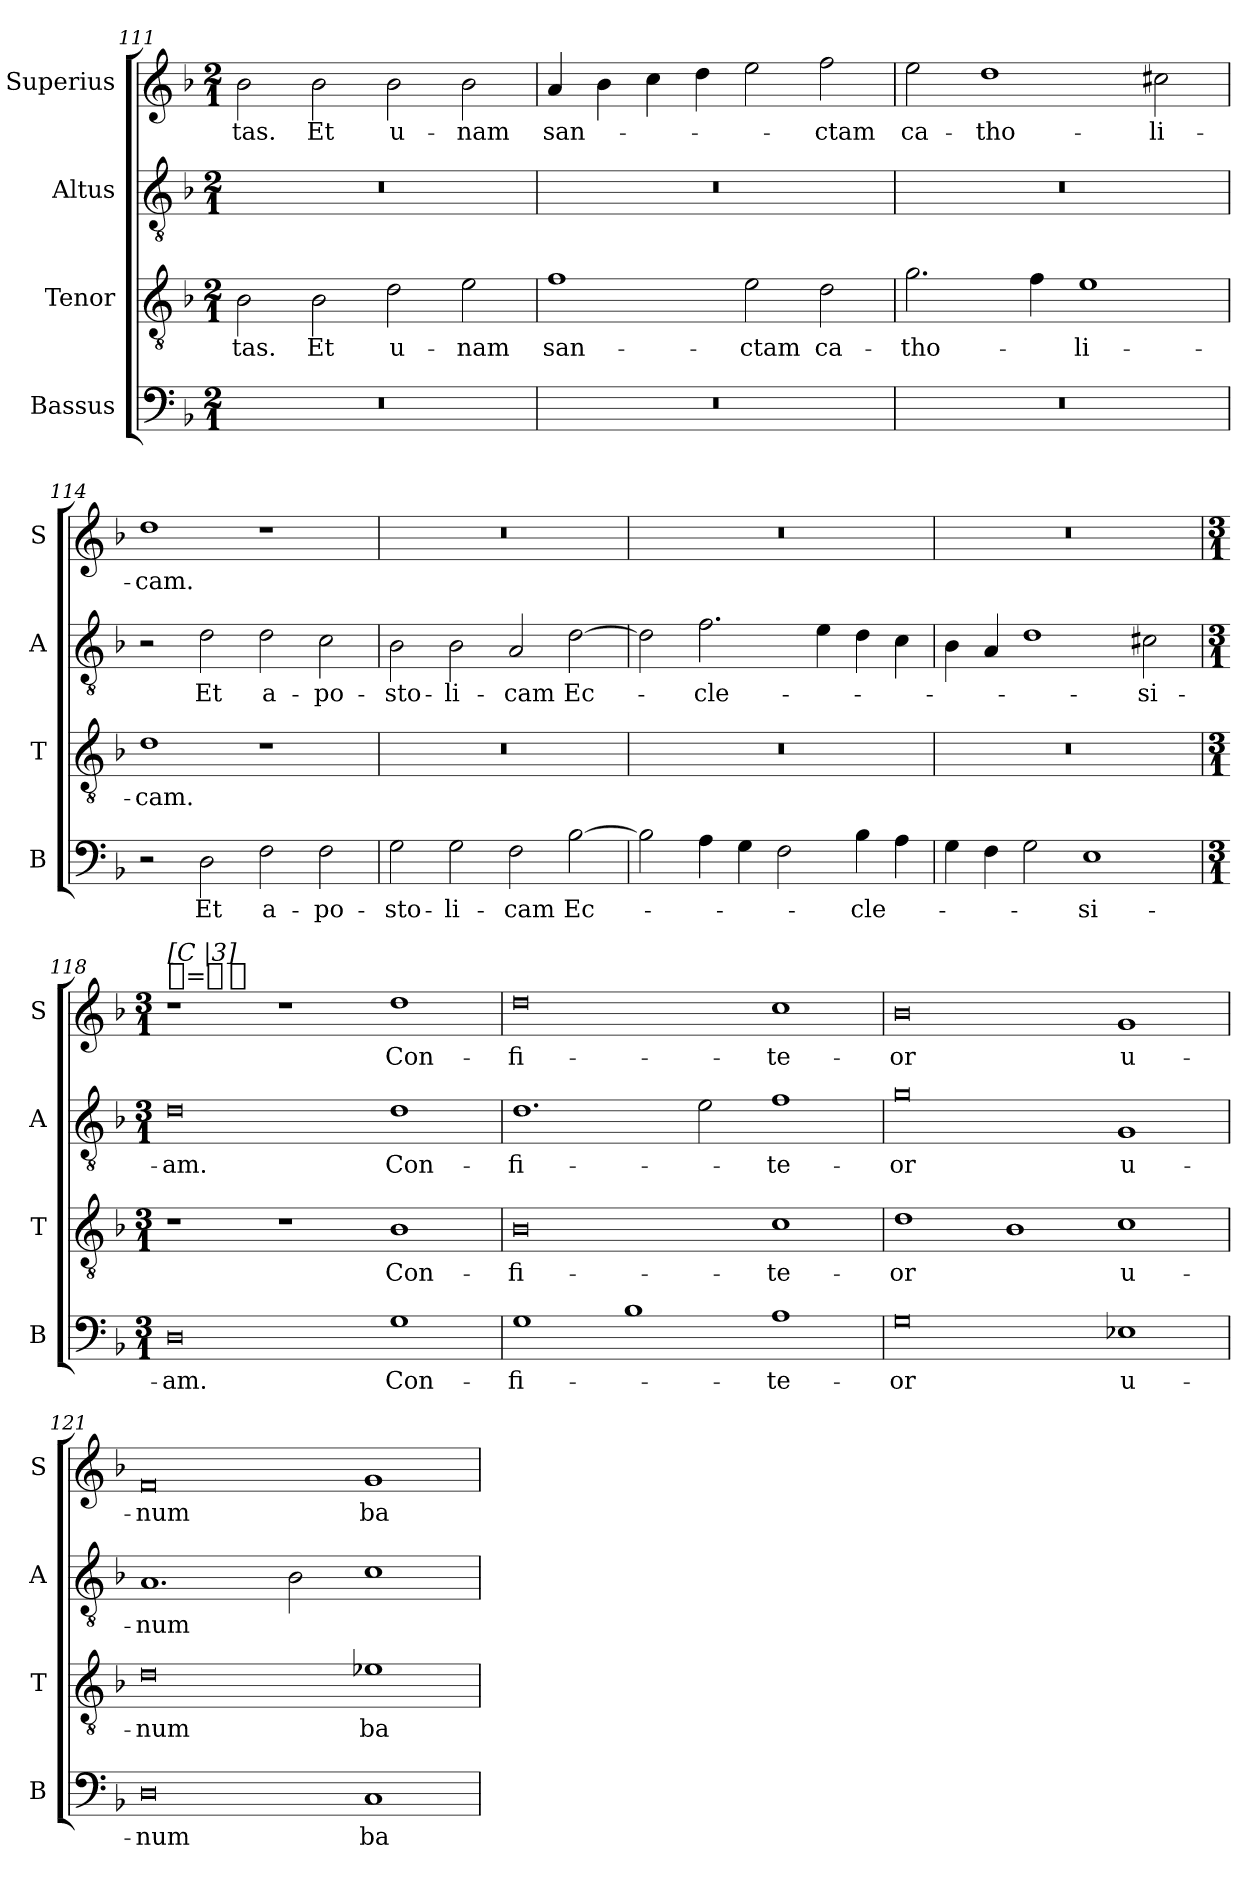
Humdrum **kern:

**kern	**text	**kern	**text	**kern	**text	**kern	**text
*part4	*part4	*part3	*part3	*part2	*part2	*part1	*part1
*staff4	*staff4	*staff3	*staff3	*staff2	*staff2	*staff1	*staff1
*I"Bassus	*	*I"Tenor	*	*I"Altus	*	*I"Superius	*
*I'B	*	*I'T	*	*I'A	*	*I'S	*
*clefF4	*	*clefGv2	*	*clefGv2	*	*clefG2	*
*k[b-]	*	*k[b-]	*	*k[b-]	*	*k[b-]	*
*M2/1	*	*M2/1	*	*M2/1	*	*M2/1	*
=111	=111	=111	=111	=111	=111	=111	=111
0r	.	2B-	-tas.	0r	.	2b-	-tas.
.	.	2B-	Et	.	.	2b-	Et
.	.	2d	u-	.	.	2b-	u-
.	.	2e	-nam	.	.	2b-	-nam
=112	=112	=112	=112	=112	=112	=112	=112
0r	.	1f	san-	0r	.	4a	san-
.	.	.	.	.	.	4b-	.
.	.	.	.	.	.	4cc	.
.	.	.	.	.	.	4dd	.
.	.	2e	-ctam	.	.	2ee	.
.	.	2d	ca-	.	.	2ff	-ctam
=113	=113	=113	=113	=113	=113	=113	=113
0r	.	2.g	-tho-	0r	.	2ee	ca-
.	.	.	.	.	.	1dd	-tho-
.	.	4f	.	.	.	.	.
.	.	1e	-li-	.	.	.	.
.	.	.	.	.	.	2cc#X	-li-
=114	=114	=114	=114	=114	=114	=114	=114
2r	.	1d	-cam.	2r	.	1dd	-cam.
2D	Et	.	.	2d	Et	.	.
2F	a-	1r	.	2d	a-	1r	.
2F	-po-	.	.	2c	-po-	.	.
=115	=115	=115	=115	=115	=115	=115	=115
2G	-sto-	0r	.	2B-	-sto-	0r	.
2G	-li-	.	.	2B-	-li-	.	.
2F	-cam	.	.	2A	-cam	.	.
[2B-	Ec-	.	.	[2d	Ec-	.	.
=116	=116	=116	=116	=116	=116	=116	=116
2B-]	.	0r	.	2d]	.	0r	.
4A	.	.	.	2.f	-cle-	.	.
4G	.	.	.	.	.	.	.
2F	.	.	.	.	.	.	.
.	.	.	.	4e	.	.	.
4B-	-cle-	.	.	4d	.	.	.
4A	.	.	.	4c	.	.	.
=117	=117	=117	=117	=117	=117	=117	=117
4G	.	0r	.	4B-	.	0r	.
4F	.	.	.	4A	.	.	.
2G	.	.	.	1d	.	.	.
1E	-si-	.	.	.	.	.	.
.	.	.	.	2c#X	-si-	.	.
=118	=118	=118	=118	=118	=118	=118	=118
*M3/1	*	*M3/1	*	*M3/1	*	*M3/1	*
!	!	!	!	!	!	!LO:TX:a:t=[whole]=[whole-dot]	!
!	!	!	!	!	!	!LO:TX:a:t=[C |3]	!
0D	-am.	1r	.	0d	-am.	1r	.
.	.	1r	.	.	.	1r	.
1G	Con-	1B-	Con-	1d	Con-	1dd	Con-
=119	=119	=119	=119	=119	=119	=119	=119
1G	-fi-	0B-	-fi-	1.d	-fi-	0dd	-fi-
1B-	.	.	.	.	.	.	.
.	.	.	.	2e	.	.	.
1A	-te-	1c	-te-	1f	-te-	1cc	-te-
=120	=120	=120	=120	=120	=120	=120	=120
0G	-or	1d	-or	0g	-or	0b-	-or
.	.	1B-	.	.	.	.	.
1E-i	u-	1c	u-	1G	u-	1g	u-
=121	=121	=121	=121	=121	=121	=121	=121
0D	-num	0d	-num	1.A	-num	0f	-num
.	.	.	.	2B-	.	.	.
1C	ba-	1e-X	ba-	1c	.	1g	ba-
=	=	=	=	=	=	=	=
*-	*-	*-	*-	*-	*-	*-	*-
